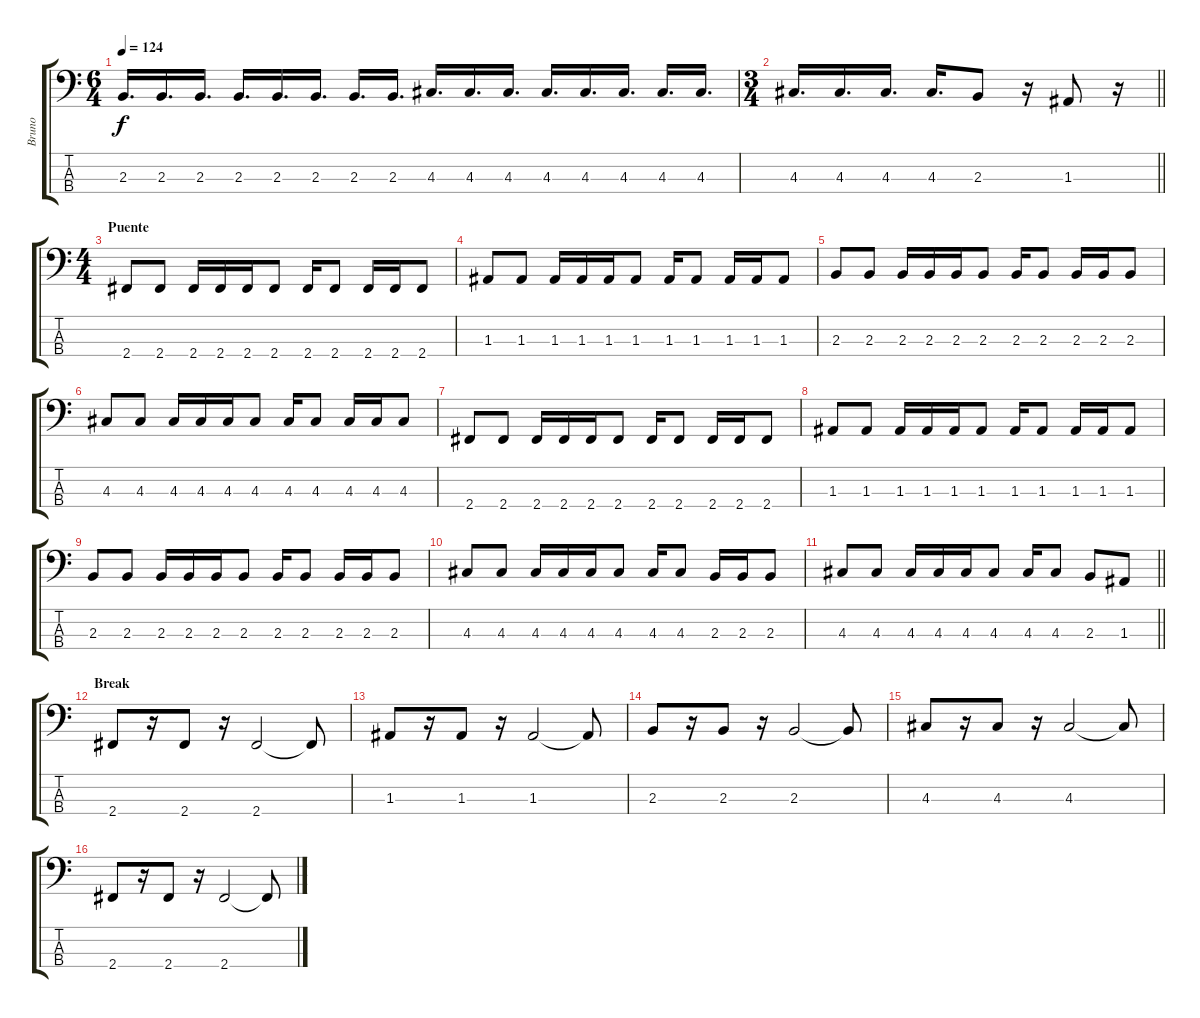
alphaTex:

\track ("Bruno" "Bruno") {instrument electricbasspick}
\staff {score tabs}
\tuning (G2 D2 A1 E1) {hide}
\ts (6 4)
\tempo 124
\clef f4
\ks c
2.3.16{d dy f} 2.3.16{d} 2.3.16{d} 2.3.16{d} 2.3.16{d} 2.3.16{d} 2.3.16{d} 2.3.16{d} 4.3.16{d} 4.3.16{d} 4.3.16{d} 4.3.16{d} 4.3.16{d} 4.3.16{d} 4.3.16{d} 4.3.16{d} |
\ts (3 4)
\barLineRight lightlight
4.3.16{d} 4.3.16{d} 4.3.16{d} 4.3.16{d} 2.3.8 r.16 1.3.8 r.16 |
\ts (4 4)
\section ("" "Puente")
2.4.8 2.4.8 2.4.16 2.4.16 2.4.16 2.4.8 2.4.16 2.4.8 2.4.16 2.4.16 2.4.8 |
1.3.8 1.3.8 1.3.16 1.3.16 1.3.16 1.3.8 1.3.16 1.3.8 1.3.16 1.3.16 1.3.8 |
2.3.8 2.3.8 2.3.16 2.3.16 2.3.16 2.3.8 2.3.16 2.3.8 2.3.16 2.3.16 2.3.8 |
4.3.8 4.3.8 4.3.16 4.3.16 4.3.16 4.3.8 4.3.16 4.3.8 4.3.16 4.3.16 4.3.8 |
2.4.8 2.4.8 2.4.16 2.4.16 2.4.16 2.4.8 2.4.16 2.4.8 2.4.16 2.4.16 2.4.8 |
1.3.8 1.3.8 1.3.16 1.3.16 1.3.16 1.3.8 1.3.16 1.3.8 1.3.16 1.3.16 1.3.8 |
2.3.8 2.3.8 2.3.16 2.3.16 2.3.16 2.3.8 2.3.16 2.3.8 2.3.16 2.3.16 2.3.8 |
4.3.8 4.3.8 4.3.16 4.3.16 4.3.16 4.3.8 4.3.16 4.3.8 2.3.16 2.3.16 2.3.8 |
\barLineRight lightlight
4.3.8 4.3.8 4.3.16 4.3.16 4.3.16 4.3.8 4.3.16 4.3.8 2.3.8 1.3.8 |
\section ("" "Break")
2.4.8 r.16 2.4.8 r.16 2.4.2 2.4{t}.8 |
1.3.8 r.16 1.3.8 r.16 1.3.2 1.3{t}.8 |
2.3.8 r.16 2.3.8 r.16 2.3.2 2.3{t}.8 |
4.3.8 r.16 4.3.8 r.16 4.3.2 4.3{t}.8 |
2.4.8 r.16 2.4.8 r.16 2.4.2 2.4{t}.8
